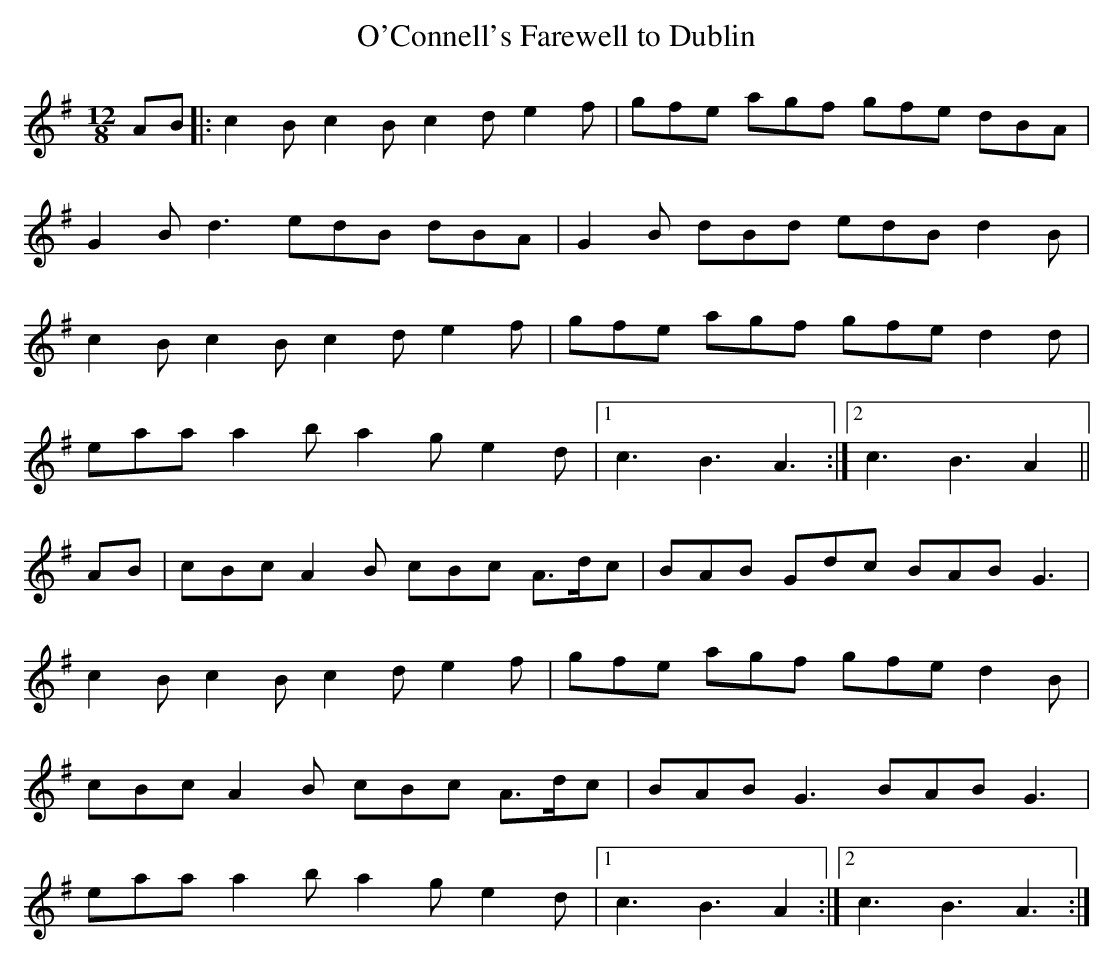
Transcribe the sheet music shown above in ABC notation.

X:1
T: O'Connell's Farewell to Dublin
M: 12/8
L: 1/8
K: Ador
AB |: c2 B c2 B c2 d e2 f | gfe agf gfe dBA |
G2 B d3 edB dBA | G2 B dBd edB d2 B |
c2 B c2 B c2 d e2 f | gfe agf gfe d2 d |
eaa a2 b a2 g e2 d |1 c3 B3 A3 :|2 c3 B3 A2 ||
AB | cBc A2 B cBc A>dc | BAB Gdc BAB G3 |
c2 B c2 B c2 d e2 f | gfe agf gfe d2 B |
cBc A2 B cBc A>dc | BAB G3 BAB G3 |
eaa a2 b a2 g e2 d |1 c3 B3 A2 :|2 c3 B3 A3 :|
